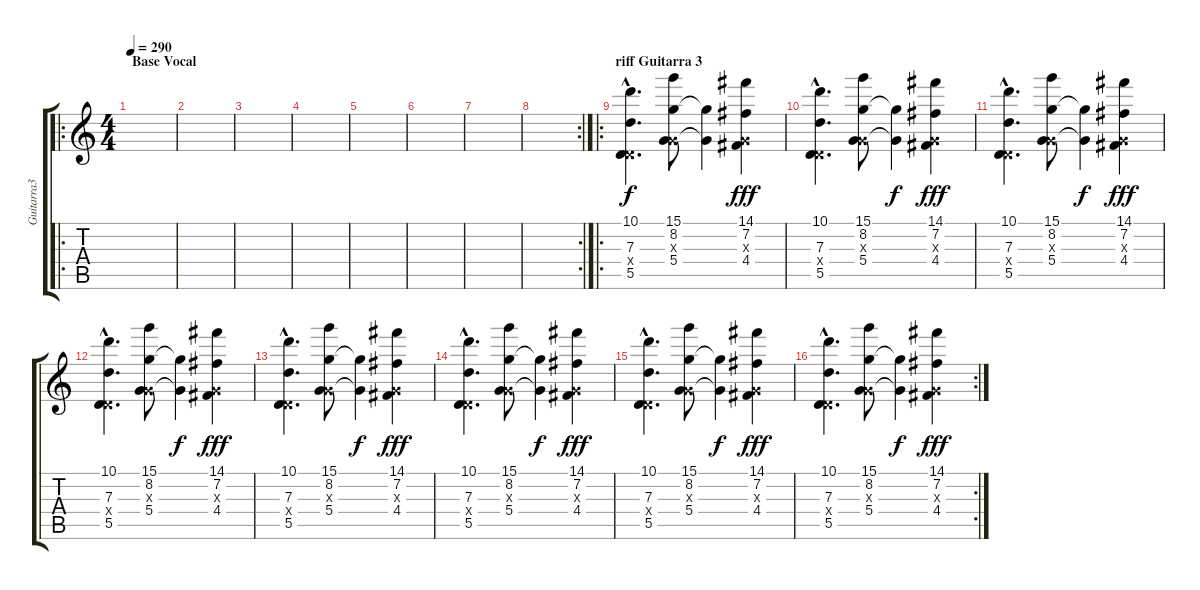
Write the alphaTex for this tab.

\track ("Guitarra3" "Guitarra3") {instrument overdrivenguitar}
\staff {score tabs}
\tuning (E4 B3 G3 D3 A2 E2) {hide}
\ro
\ts (4 4)
\section ("" "Base Vocal")
\tempo 290
\clef g2
\ks c
|
|
|
|
|
|
|
\rc 2
|
\ro
\section ("" "riff Guitarra 3")
(10.1{hac} 7.3{hac} 0.4{hac x} 5.5{hac}).4{d} (15.1 8.2 0.3{x} 5.4).8 (8.2{t} 5.4{t}).4{dy f} (14.1 7.2 0.3{x} 4.4).4{dy fff} |
(10.1{hac} 7.3{hac} 0.4{hac x} 5.5{hac}).4{d} (15.1 8.2 0.3{x} 5.4).8 (8.2{t} 5.4{t}).4{dy f} (14.1 7.2 0.3{x} 4.4).4{dy fff} |
(10.1{hac} 7.3{hac} 0.4{hac x} 5.5{hac}).4{d} (15.1 8.2 0.3{x} 5.4).8 (8.2{t} 5.4{t}).4{dy f} (14.1 7.2 0.3{x} 4.4).4{dy fff} |
(10.1{hac} 7.3{hac} 0.4{hac x} 5.5{hac}).4{d} (15.1 8.2 0.3{x} 5.4).8 (8.2{t} 5.4{t}).4{dy f} (14.1 7.2 0.3{x} 4.4).4{dy fff} |
(10.1{hac} 7.3{hac} 0.4{hac x} 5.5{hac}).4{d} (15.1 8.2 0.3{x} 5.4).8 (8.2{t} 5.4{t}).4{dy f} (14.1 7.2 0.3{x} 4.4).4{dy fff} |
(10.1{hac} 7.3{hac} 0.4{hac x} 5.5{hac}).4{d} (15.1 8.2 0.3{x} 5.4).8 (8.2{t} 5.4{t}).4{dy f} (14.1 7.2 0.3{x} 4.4).4{dy fff} |
(10.1{hac} 7.3{hac} 0.4{hac x} 5.5{hac}).4{d} (15.1 8.2 0.3{x} 5.4).8 (8.2{t} 5.4{t}).4{dy f} (14.1 7.2 0.3{x} 4.4).4{dy fff} |
\rc 2
(10.1{hac} 7.3{hac} 0.4{hac x} 5.5{hac}).4{d} (15.1 8.2 0.3{x} 5.4).8 (8.2{t} 5.4{t}).4{dy f} (14.1 7.2 0.3{x} 4.4).4{dy fff}
